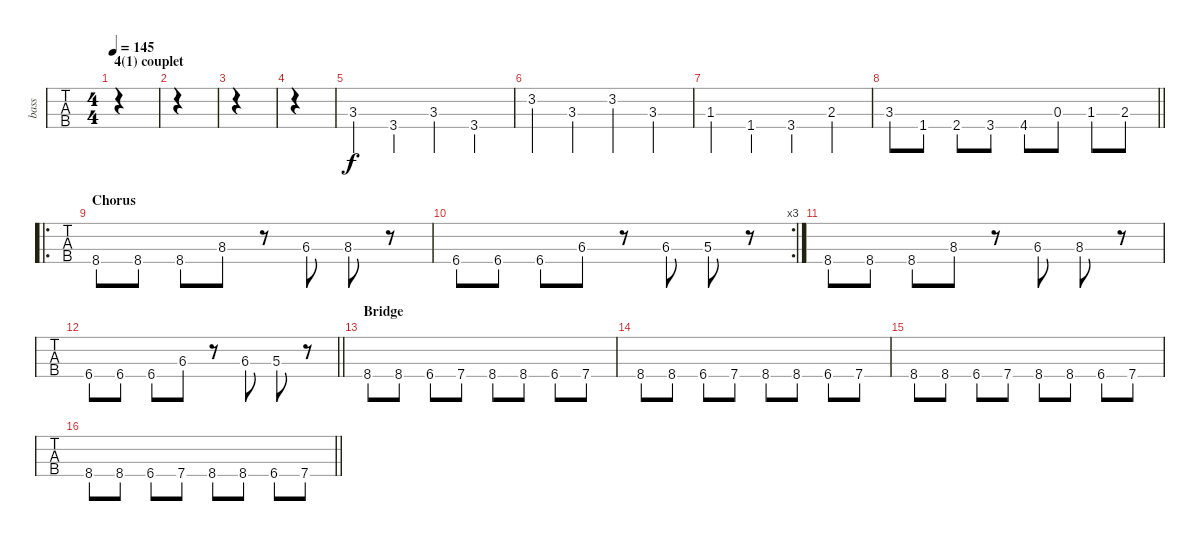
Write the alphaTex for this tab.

\track ("bass" "bass") {instrument electricbassfinger}
\staff {tabs}
\tuning (G2 D2 A1 E1) {hide}
\ts (4 4)
\section ("" "4(1) couplet")
\tempo 145
\clef f4
\ks cminor
|
|
|
|
3.3.4 3.4.4 3.3.4 3.4.4 |
3.2.4 3.3.4 3.2.4 3.3.4 |
1.3.4 1.4.4 3.4.4 2.3.4 |
\barLineRight lightlight
3.3.8 1.4.8 2.4.8 3.4.8 4.4.8 0.3.8 1.3.8 2.3.8 |
\ro
\section ("" "Chorus")
8.4.8 8.4.8 8.4.8 8.3.8 r.8 6.3.8 8.3.8 r.8 |
\rc 3
6.4.8 6.4.8 6.4.8 6.3.8 r.8 6.3.8 5.3.8 r.8 |
8.4.8 8.4.8 8.4.8 8.3.8 r.8 6.3.8 8.3.8 r.8 |
\barLineRight lightlight
6.4.8 6.4.8 6.4.8 6.3.8 r.8 6.3.8 5.3.8 r.8 |
\section ("" "Bridge")
8.4.8 8.4.8 6.4.8 7.4.8 8.4.8 8.4.8 6.4.8 7.4.8 |
8.4.8 8.4.8 6.4.8 7.4.8 8.4.8 8.4.8 6.4.8 7.4.8 |
8.4.8 8.4.8 6.4.8 7.4.8 8.4.8 8.4.8 6.4.8 7.4.8 |
\barLineRight lightlight
8.4.8 8.4.8 6.4.8 7.4.8 8.4.8 8.4.8 6.4.8 7.4.8
